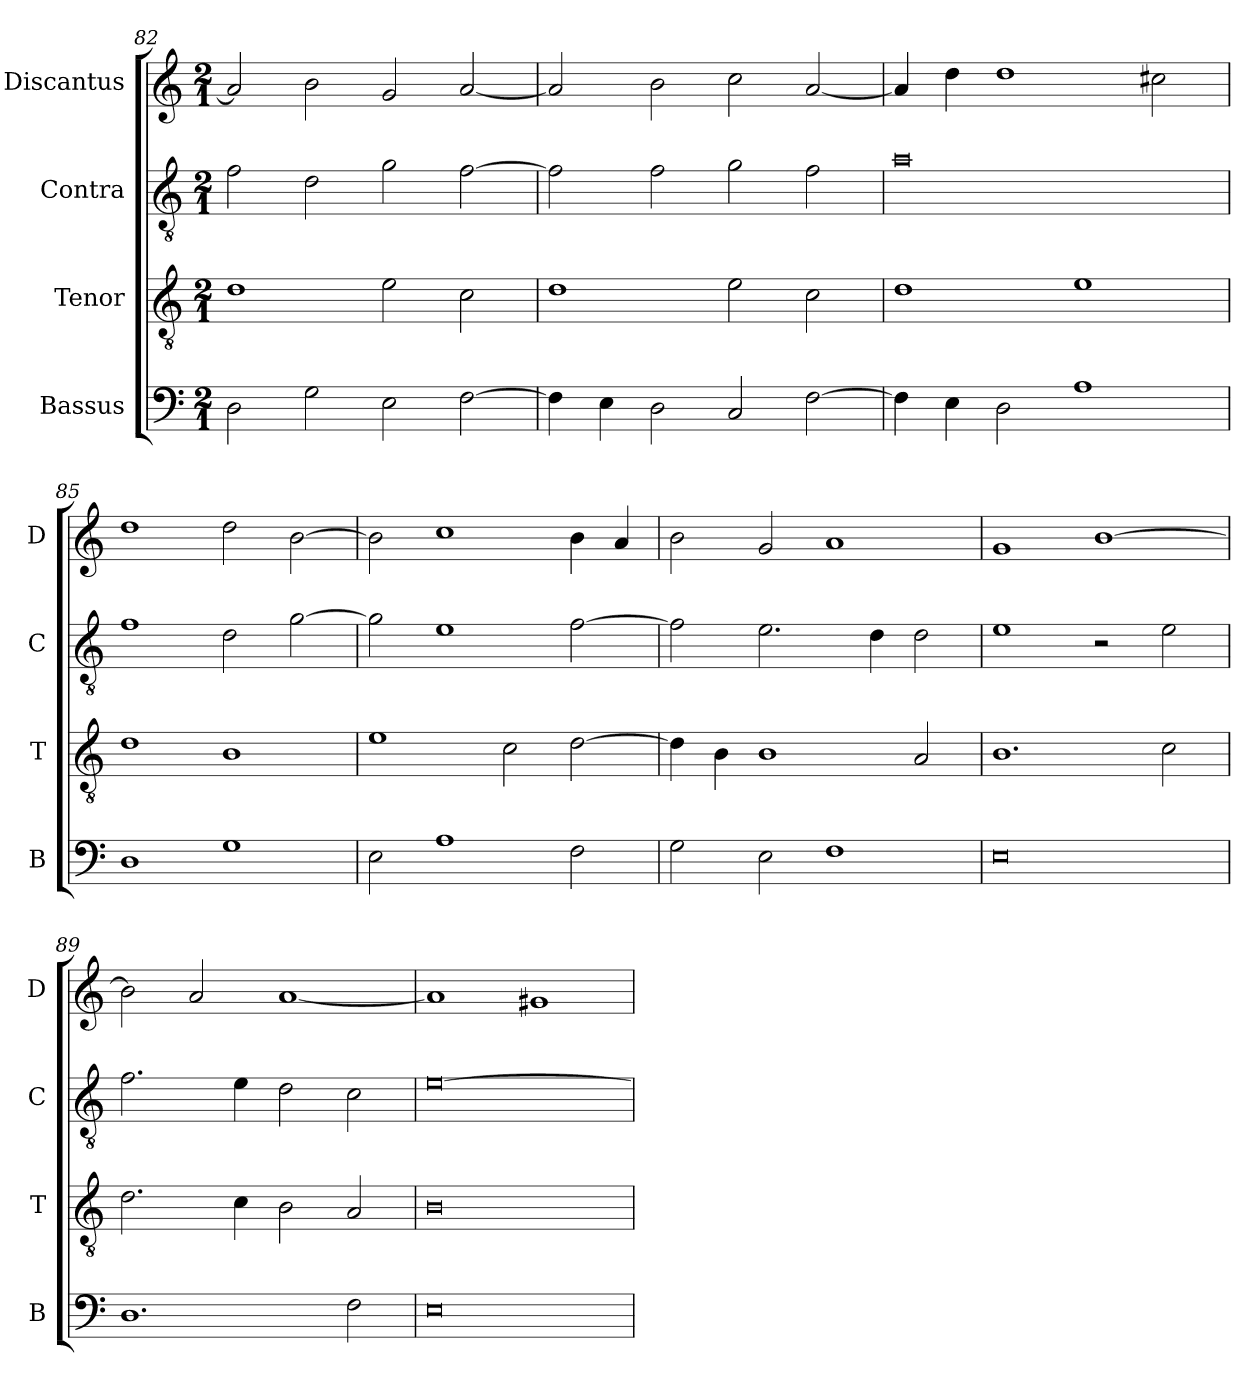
**kern	**kern	**kern	**kern
*part4	*part3	*part2	*part1
*staff4	*staff3	*staff2	*staff1
*I"Bassus	*I"Tenor	*I"Contra	*I"Discantus
*I'B	*I'T	*I'C	*I'D
*clefF4	*clefGv2	*clefGv2	*clefG2
*k[]	*k[]	*k[]	*k[]
*M2/1	*M2/1	*M2/1	*M2/1
=82	=82	=82	=82
2D\	1d	2f\	2a/]
2G\	.	2d\	2b\
2E\	2e\	2g\	2g/
[2F\	2c\	[2f\	[2a/
=83	=83	=83	=83
4F\]	1d	2f\]	2a/]
4E\	.	.	.
2D\	.	2f\	2b\
2C/	2e\	2g\	2cc\
[2F\	2c\	2f\	[2a/
=84	=84	=84	=84
4F\]	1d	0a	4a/]
4E\	.	.	4dd\
2D\	.	.	1dd
1A	1e	.	.
.	.	.	2cc#X\
=85	=85	=85	=85
1D	1d	1f	1dd
1G	1B	2d\	2dd\
.	.	[2g\	[2b\
=86	=86	=86	=86
2E\	1e	2g\]	2b\]
1A	.	1e	1cc
.	2c\	.	.
2F\	[2d\	[2f\	4b\
.	.	.	4a/
=87	=87	=87	=87
2G\	4d\]	2f\]	2b\
.	4B\	.	.
2E\	1B	2.e\	2g/
1F	.	.	1a
.	.	4d\	.
.	2A/	2d\	.
=88	=88	=88	=88
0E	1.B	1e	1g
.	.	2r	[1b
.	2c\	2e\	.
=89	=89	=89	=89
1.D	2.d\	2.f\	2b\]
.	.	.	2a/
.	4c\	4e\	.
.	2B\	2d\	[1a
2F\	2A/	2c\	.
=90	=90	=90	=90
0E	0B	[0e	1a]
.	.	.	1g#X
=	=	=	=
*-	*-	*-	*-
